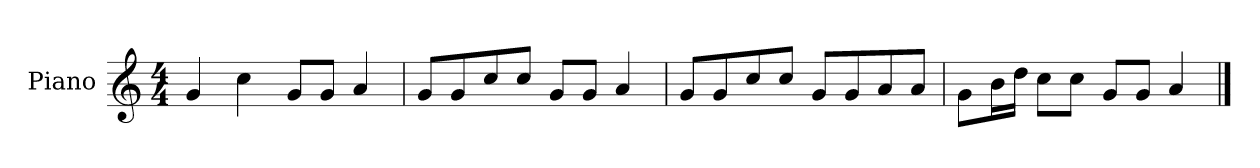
**kern
*part1
*staff1
*I"Piano
*I'P-no
*clefG2
*k[]
*M4/4
*MM90
=1
4g/
4cc\
8g/L
8g/J
4a/
=2
8g/L
8g/
8cc/
8cc/J
8g/L
8g/J
4a/
=3
8g/L
8g/
8cc/
8cc/J
8g/L
8g/
8a/
8a/J
=4
8g\L
16b\L
16dd\JJ
8cc\L
8cc\J
8g/L
8g/J
4a/
==
*-
